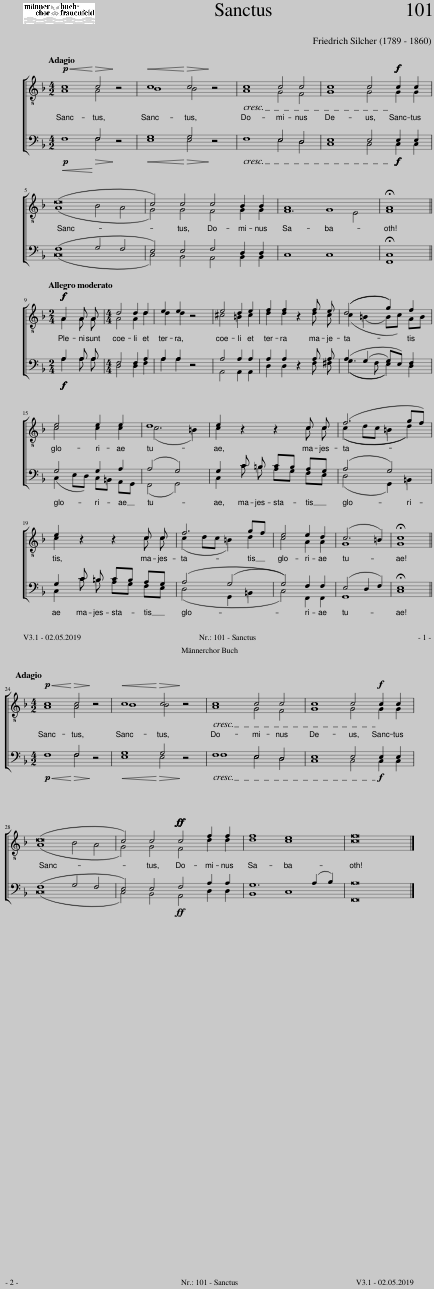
X:1
%%score { ( 1 2 ) | ( 3 4 ) } 5 6 7 8
L:1/8
Q:1/4=160
M:4/2
I:linebreak $
K:F
V:1 treble-8
V:2 treble-8
V:3 bass
V:4 bass
V:5 treble-8
V:6 treble-8
V:7 bass
V:8 bass
V:1
!p!!p!!<(! c8!<)!!>(! c4!>)! z4 |!<(! c8!<)!!>(! c4!>)! z4 | c8 c4 c4 | c8 c4!f!!f! c2 c2 |$ (d16 | %5
 c4) c4 c4 B2 B2 | A8 G8 | !fermata!A8 ||$[M:2/4]!f![Q:1/4=120]!f! A2 A A |[M:4/4] d4 d2 d2 | %10
 e2 e2 z4 | e4 d2 e2 | f2 f2 z2 f e | ((d4 g2)) f2 |$ e4 e2 e2 | %15
 d8 | e2 z2 z2 c c | (f6 gf) |$ e2 z2 z2 c c | f6 gf | %20
 e4 e2 d2 | (c6 =B2) | !fermata!c8 ||$[M:4/2]!p![Q:1/4=160]!p!!p!!p!!p!!p!!<(! c8!<)!!>(! c4!>)! z4 |!<(! c8!<)!!>(! c4!>)! z4 | %25
 c8 c4 c4 | c8 c4!f!!f! c2 c2 |$ (d16 | c4) c4!ff!!ff! c4 f2 f2 | f8 e8 | %30
 f16 |] %31
V:2
 A8 A4 x4 | B8 B4 x4 | A8 G4 F4 | G8 G4 G2 G2 |$ (A8 B4 A4 | %5
 G4) G4 F4 G2 G2 | F12 E4 | F8 ||$[M:2/4] A2 A A |[M:4/4] A4 A2 d2 | %10
 d2 d2 x4 | ^c4 =B2 c2 | d2 d2 x2 d c | (c2 (=B2 B)c) AB |$ c4 c2 c2 | %15
 (c6 =B2) | c2 x2 x2 c c | ((c2 dc =B2 d2)) |$ c2 x2 x2 c c | (c2 dc =B2) d2 | %20
 c4 A2 A2 | G8 | G8 ||$[M:4/2] A8 A4 x4 | B8 B4 x4 | %25
 A8 G4 F4 | G8 G4 G2 G2 |$ (A8 B4 A4 | G4) G4 F4 d2 d2 | d8 c8 | %30
 c16 |] %31
V:3
!p!!p!!<(! F,8!<)!!>(! F,4!>)! z4 |!<(! G,8!<)!!>(! G,4!>)! z4 | F,8 E,4 D,4 | E,8 E,4!f!!f! E,2 E,2 |$ (F,8 G,4 F,4 | %5
 E,4) E,4 F,4 D,2 D,2 | C,8 C,8 | !fermata!C,8 ||$[M:2/4]!f!!f! A,2 A, A, |[M:4/4] F,4 F,2 A,2 | %10
 A,2 A,2 z4 | A,4 A,2 A,2 | A,2 A,2 z2 A, A, | (A,2 (G,2 G,)E,) F,2 |$ G,4 G,2 A,2 | %15
 (A,4 G,4) | G,2 C =B, CB, A,G, | (A,4 G,4) |$ G,2 C =B, CB, A,G, | (A,4 (G,4 | %20
 G,4)) F,2 F,2 | (E,4 D,2 F,2) | !fermata!E,8 ||$[M:4/2]!p!!p!!p!!p!!p!!p!!<(! F,8!<)!!>(! F,4!>)! z4 |!<(! G,8!<)!!>(! G,4!>)! z4 | %25
 F,8 E,4 D,4 | E,8 E,4!f!!f! E,2 E,2 |$ (F,8 G,4 F,4 | E,4) E,4!ff!!ff! F,4 A,2 A,2 | G,12 (A,2 B,2) | %30
 A,16 |] %31
V:4
 x8 F,4 x4 | E,8 E,4 x4 | x8 E,4 D,4 | C,8 C,4 C,2 C,2 |$ (C,16 | %5
 C,4) B,,4 A,,4 B,,2 B,,2 | x8 x8 | F,,8 ||$[M:2/4] A,2 A, A, |[M:4/4] D,4 D,2 F,2 | %10
 A,2 A,2 x4 | A,,4 A,,2 A,,2 | D,2 D,2 x2 F, ^F, | ((G,3 F, E,2)) D,2 |$ (C,2 E,D,) C,=B,, A,,G,, | %15
 (F,,4 G,,4) | C,2 C =B, A,G, F,E, | (D,4 G,,2) =B,,2 |$ C,2 C =B, A,G, F,E, | (D,4 G,,2 =B,,2 | %20
 C,4) F,,2 F,,2 | G,,8 | C,8 ||$[M:4/2] x8 F,4 x4 | E,8 E,4 x4 | %25
 F,8 E,4 D,4 | C,8 C,4 C,2 C,2 |$ (C,16 | C,4) B,,4 A,,4 D,2 D,2 | B,,8 C,8 | %30
 F,,16 |] %31
V:5
!p!!<(! c8!<)!!f!!>(! c4!>)! z4 |!p!!<(! c8!<)!!f!!>(! c4!>)! z4 |!p! c8 c4 c4 | c8 c4!f! c2 c2 |$ (d16 | %5
 c4) c4 c4 B2 B2 | A8 G8 | A8 ||$[M:2/4]!f! A2 A A |[M:4/4] d4 d2 d2 | %10
 e2 e2 z4 | e4 d2 e2 | f2 f2 z2 f e | (d4 g2) f2 |$ e4 e2 e2 | %15
 d8 | e2 z2 z2 c c | (f6 g f) |$ e2 z2 z2 c c | f6 g f | %20
 e4 e2 d2 | (c6 =B2) | c8 ||$[M:4/2]!p!!p!!<(! c8!<)!!f!!>(! c4!>)! z4 |!p!!<(! c8!<)!!f!!>(! c4!>)! z4 | %25
!p! c8 c4 c4 | c8 c4!f! c2 c2 |$ (d16 | c4) c4!ff! c4 f2 f2 | f8 e8 | %30
 f16 |] %31
V:6
!p!!<(! A8!<)!!f!!>(! A4!>)! z4 |!p!!<(! B8!<)!!f!!>(! B4!>)! z4 |!p! A8 G4 F4 | G8 G4!f! G2 G2 |$ (A8 B4 A4 | %5
 G4) G4 F4 G2 G2 | F12 E4 | F8 ||$[M:2/4]!f! A2 A A |[M:4/4] A4 A2 d2 | %10
 d2 d2 z4 | ^c4 =B2 c2 | d2 d2 z2 d c | (c2 (=B2 B) c) A B |$ c4 c2 c2 | %15
 (c6 =B2) | c2 z2 z2 c c | (c2 d c =B2 d2) |$ c2 z2 z2 c c | (c2 d c =B2) d2 | %20
 c4 A2 A2 | G8 | G8 ||$[M:4/2]!p!!p!!<(! A8!<)!!f!!>(! A4!>)! z4 |!p!!<(! B8!<)!!f!!>(! B4!>)! z4 | %25
!p! A8 G4 F4 | G8 G4!f! G2 G2 |$ (A8 B4 A4 | G4) G4!ff! F4 d2 d2 | d8 c8 | %30
 c16 |] %31
V:7
!p!!<(! F,8!<)!!f!!>(! F,4!>)! z4 |!p!!<(! G,8!<)!!f!!>(! G,4!>)! z4 |!p! F,8 E,4 D,4 | E,8 E,4!f! E,2 E,2 |$ (F,8 G,4 F,4 | %5
 E,4) E,4 F,4 D,2 D,2 | C,8 C,8 | C,8 ||$[M:2/4]!f! A,2 A, A, |[M:4/4] F,4 F,2 A,2 | %10
 A,2 A,2 z4 | A,4 A,2 A,2 | A,2 A,2 z2 A, A, | (A,2 (G,2 G,) E,) F,2 |$ G,4 G,2 A,2 | %15
 (A,4 G,4) | G,2 C =B, C B, A, G, | (A,4 G,4) |$ G,2 C =B, C B, A, G, | (A,4 (G,4 | %20
 G,4)) F,2 F,2 | (E,4 D,2 F,2) | E,8 ||$[M:4/2]!p!!p!!<(! F,8!<)!!f!!>(! F,4!>)! z4 |!p!!<(! G,8!<)!!f!!>(! G,4!>)! z4 | %25
!p! F,8 E,4 D,4 | E,8 E,4!f! E,2 E,2 |$ (F,8 G,4 F,4 | E,4) E,4!ff! F,4 A,2 A,2 | G,12 (A,2 B,2) | %30
 A,16 |] %31
V:8
!p!!<(! F,8!<)!!f!!>(! F,4!>)! z4 |!p!!<(! E,8!<)!!f!!>(! E,4!>)! z4 |!p! F,8 E,4 D,4 | C,8 C,4!f! C,2 C,2 |$ (C,16 | %5
 C,4) B,,4 A,,4 B,,2 B,,2 | C,8 C,8 | F,,8 ||$[M:2/4]!f! A,2 A, A, |[M:4/4] D,4 D,2 F,2 | %10
 A,2 A,2 z4 | A,,4 A,,2 A,,2 | D,2 D,2 z2 F, ^F, | (G,3 F, E,2) D,2 |$ (C,2 E, D,) C, =B,, A,, G,, | %15
 (F,,4 G,,4) | C,2 C =B, A, G, F, E, | (D,4 G,,2) =B,,2 |$ C,2 C =B, A, G, F, E, | (D,4 G,,2 =B,,2 | %20
 C,4) F,,2 F,,2 | G,,8 | C,8 ||$[M:4/2]!p!!p!!<(! F,8!<)!!f!!>(! F,4!>)! z4 |!p!!<(! E,8!<)!!f!!>(! E,4!>)! z4 | %25
!p! F,8 E,4 D,4 | C,8 C,4!f! C,2 C,2 |$ (C,16 | C,4) B,,4!ff! A,,4 D,2 D,2 | B,,8 C,8 | %30
 F,,16 |] %31
